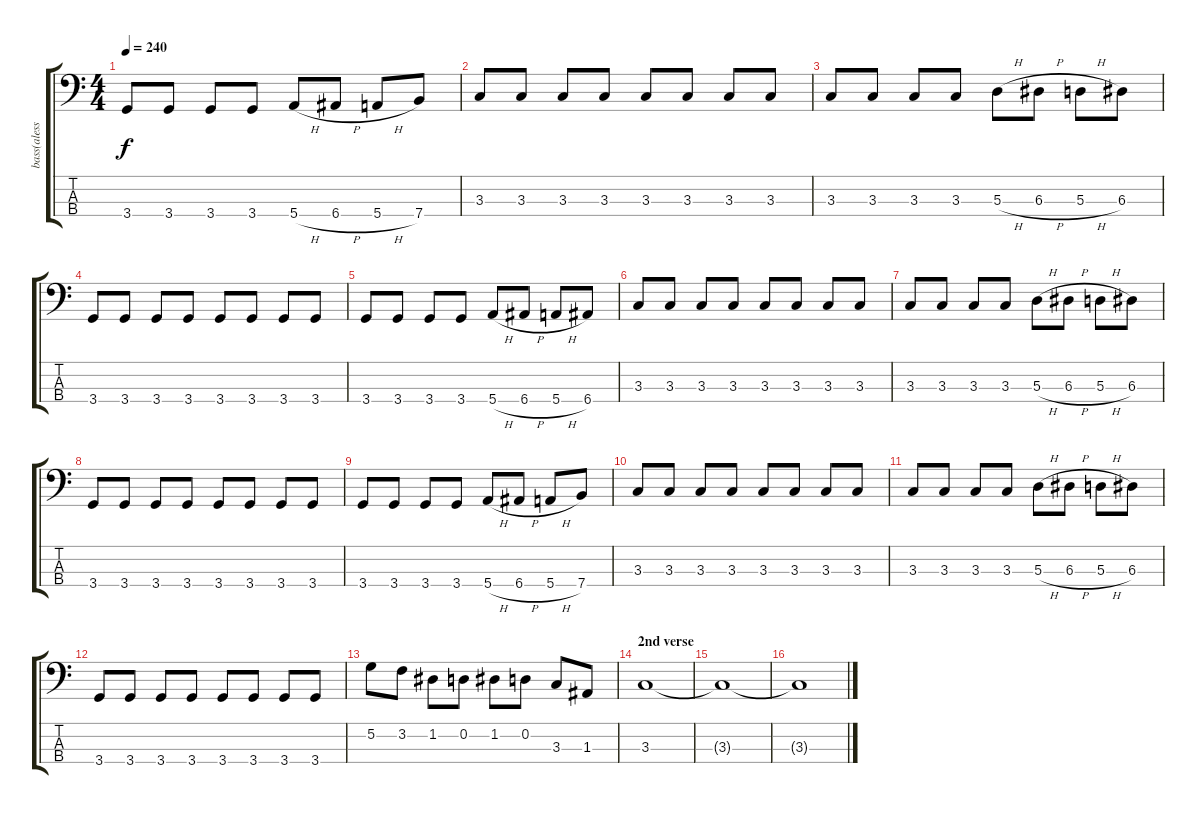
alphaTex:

\track ("bass(alessandro lotta)" "bass(aless") {instrument electricbassfinger}
\staff {score tabs}
\tuning (G2 D2 A1 E1) {hide}
\ts (4 4)
\tempo 240
\clef f4
\ks c
3.4.8{dy f} 3.4.8 3.4.8 3.4.8 5.4{h}.8 6.4{h}.8 5.4{h}.8 7.4.8 |
3.3.8 3.3.8 3.3.8 3.3.8 3.3.8 3.3.8 3.3.8 3.3.8 |
3.3.8 3.3.8 3.3.8 3.3.8 5.3{h}.8 6.3{h}.8 5.3{h}.8 6.3.8 |
3.4.8 3.4.8 3.4.8 3.4.8 3.4.8 3.4.8 3.4.8 3.4.8 |
3.4.8 3.4.8 3.4.8 3.4.8 5.4{h}.8 6.4{h}.8 5.4{h}.8 6.4.8 |
3.3.8 3.3.8 3.3.8 3.3.8 3.3.8 3.3.8 3.3.8 3.3.8 |
3.3.8 3.3.8 3.3.8 3.3.8 5.3{h}.8 6.3{h}.8 5.3{h}.8 6.3.8 |
3.4.8 3.4.8 3.4.8 3.4.8 3.4.8 3.4.8 3.4.8 3.4.8 |
3.4.8 3.4.8 3.4.8 3.4.8 5.4{h}.8 6.4{h}.8 5.4{h}.8 7.4.8 |
3.3.8 3.3.8 3.3.8 3.3.8 3.3.8 3.3.8 3.3.8 3.3.8 |
3.3.8 3.3.8 3.3.8 3.3.8 5.3{h}.8 6.3{h}.8 5.3{h}.8 6.3.8 |
3.4.8 3.4.8 3.4.8 3.4.8 3.4.8 3.4.8 3.4.8 3.4.8 |
5.2.8 3.2.8 1.2.8 0.2.8 1.2.8 0.2.8 3.3.8 1.3.8 |
\section ("" "2nd verse")
3.3.1 |
3.3{t}.1 |
3.3{t}.1
